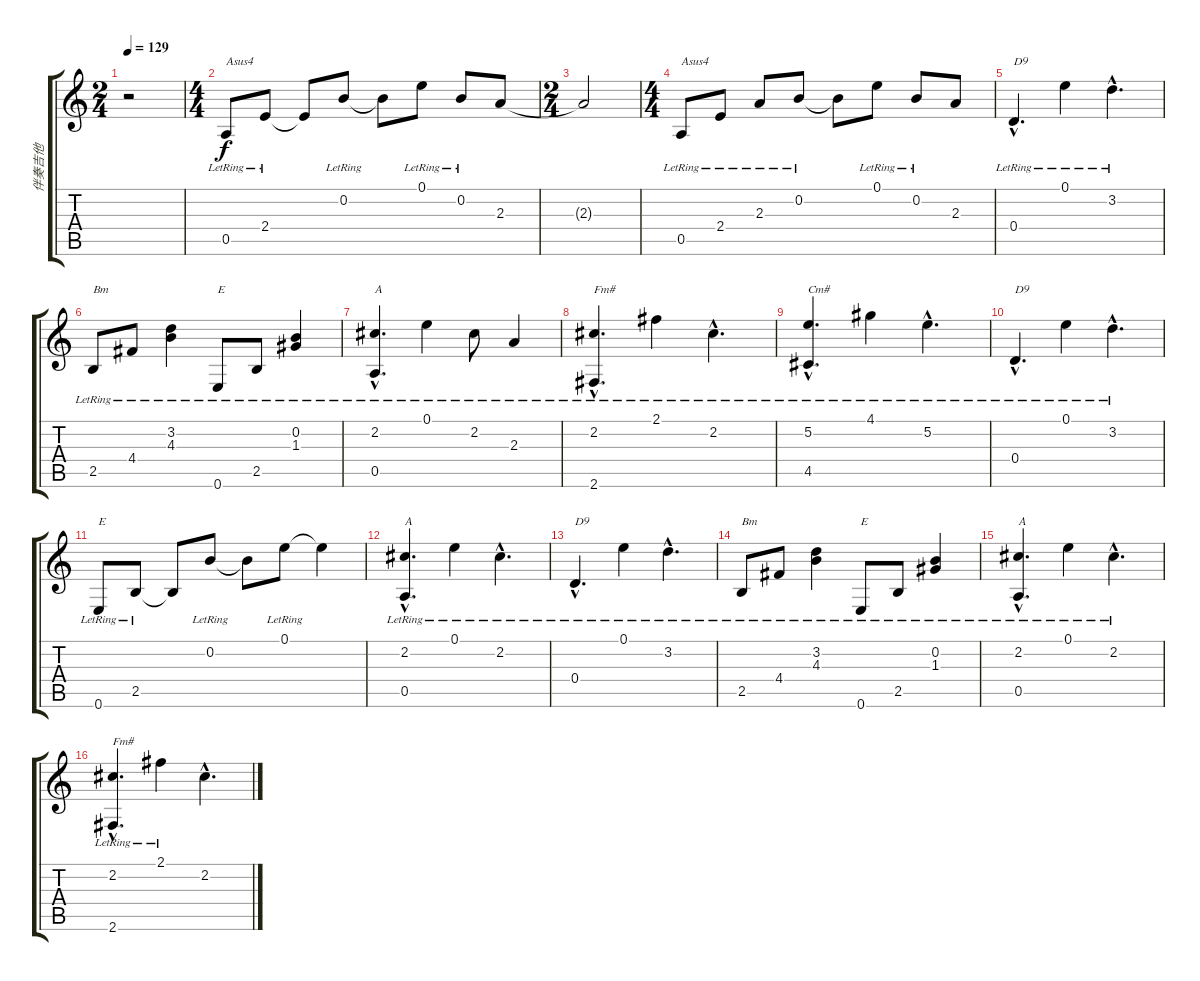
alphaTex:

\track ("伴奏吉他" "伴奏吉他") {instrument electricguitarjazz}
\staff {score tabs}
\tuning (E4 B3 G3 D3 A2 E2) {hide}
\ts (2 4)
\tempo 129
\clef g2
\ks c
r.2{dy f instrument electricguitarjazz} |
\ts (4 4)
0.5{lr}.8{txt "Asus4"} 2.4{lr}.8 2.4{t}.8 0.2{lr}.8 0.2{t}.8 0.1{lr}.8 0.2{lr}.8 2.3.8 |
\ts (2 4)
2.3{t}.2 |
\ts (4 4)
0.5{lr}.8{txt "Asus4"} 2.4{lr}.8 2.3{lr}.8 0.2{lr}.8 0.2{t}.8 0.1{lr}.8 0.2{lr}.8 2.3.8 |
0.4{hac lr}.4{d txt "D9"} 0.1{lr}.4 3.2{hac lr}.4{d} |
2.5{lr}.8{txt "Bm"} 4.4{lr}.8 (3.2{lr} 4.3{lr}).4 0.6{lr}.8{txt "E"} 2.5{lr}.8 (0.2{lr} 1.3{lr}).4 |
(2.2{hac lr} 0.5{hac lr}).4{d txt "A"} 0.1{lr}.4 2.2{lr}.8 2.3{lr}.4 |
(2.2{hac lr} 2.6{hac lr}).4{d txt "Fm#"} 2.1{lr}.4 2.2{hac lr}.4{d} |
(5.2{hac lr} 4.5{hac lr}).4{d txt "Cm#"} 4.1{lr}.4 5.2{hac lr}.4{d} |
0.4{hac lr}.4{d txt "D9"} 0.1{lr}.4 3.2{hac lr}.4{d} |
0.6{lr}.8{txt "E"} 2.5{lr}.8 2.5{t}.8 0.2{lr}.8 0.2{t}.8 0.1{lr}.8 0.1{t}.4 |
(2.2{hac lr} 0.5{hac lr}).4{d txt "A"} 0.1{lr}.4 2.2{hac lr}.4{d} |
0.4{hac lr}.4{d txt "D9"} 0.1{lr}.4 3.2{hac lr}.4{d} |
2.5{lr}.8{txt "Bm"} 4.4{lr}.8 (3.2{lr} 4.3{lr}).4 0.6{lr}.8{txt "E"} 2.5{lr}.8 (0.2{lr} 1.3{lr}).4 |
(2.2{hac lr} 0.5{hac lr}).4{d txt "A"} 0.1{lr}.4 2.2{hac lr}.4{d} |
(2.2{hac lr} 2.6{hac lr}).4{d txt "Fm#"} 2.1{lr}.4 2.2{hac}.4{d}
